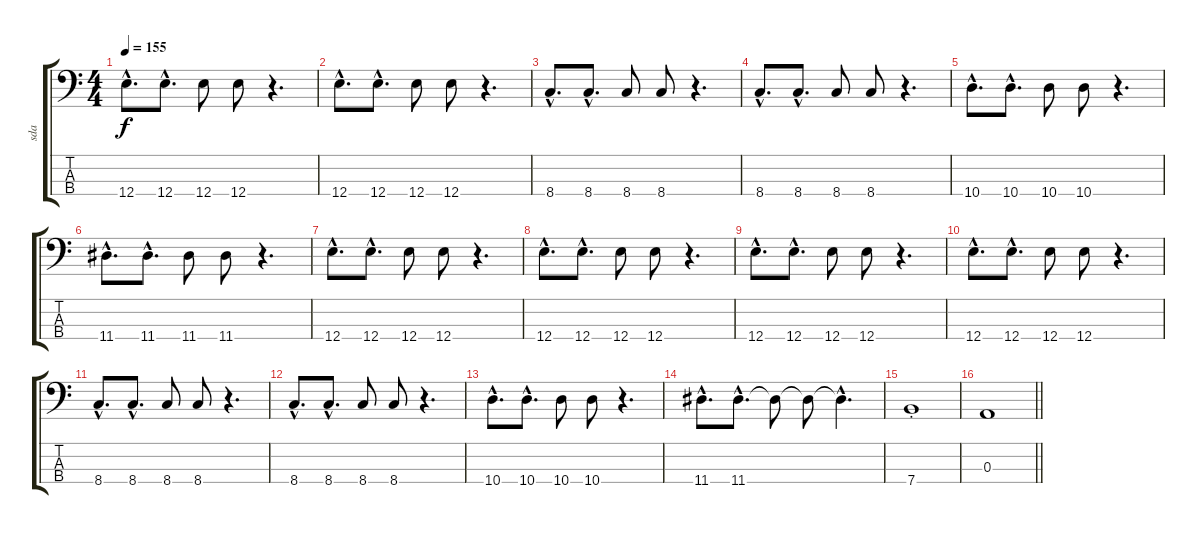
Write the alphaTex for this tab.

\track ("sda" "sda") {instrument electricbasspick}
\staff {score tabs}
\tuning (G2 D2 A1 E1) {hide}
\ts (4 4)
\tempo 155
\clef f4
\ks c
12.4{hac}.8{d dy f} 12.4{hac}.8{d} 12.4.8 12.4.8 r.4{d} |
12.4{hac}.8{d} 12.4{hac}.8{d} 12.4.8 12.4.8 r.4{d} |
8.4{hac}.8{d} 8.4{hac}.8{d} 8.4.8 8.4.8 r.4{d} |
8.4{hac}.8{d} 8.4{hac}.8{d} 8.4.8 8.4.8 r.4{d} |
10.4{hac}.8{d} 10.4{hac}.8{d} 10.4.8 10.4.8 r.4{d} |
11.4{hac}.8{d} 11.4{hac}.8{d} 11.4.8 11.4.8 r.4{d} |
12.4{hac}.8{d} 12.4{hac}.8{d} 12.4.8 12.4.8 r.4{d} |
12.4{hac}.8{d} 12.4{hac}.8{d} 12.4.8 12.4.8 r.4{d} |
12.4{hac}.8{d} 12.4{hac}.8{d} 12.4.8 12.4.8 r.4{d} |
12.4{hac}.8{d} 12.4{hac}.8{d} 12.4.8 12.4.8 r.4{d} |
8.4{hac}.8{d} 8.4{hac}.8{d} 8.4.8 8.4.8 r.4{d} |
8.4{hac}.8{d} 8.4{hac}.8{d} 8.4.8 8.4.8 r.4{d} |
10.4{hac}.8{d} 10.4{hac}.8{d} 10.4.8 10.4.8 r.4{d} |
11.4{hac}.8{d} 11.4{hac}.8{d} 11.4{t}.8 11.4{t}.8 11.4{hac t}.4{d} |
7.4{st}.1 |
\barLineRight lightlight
0.3.1
